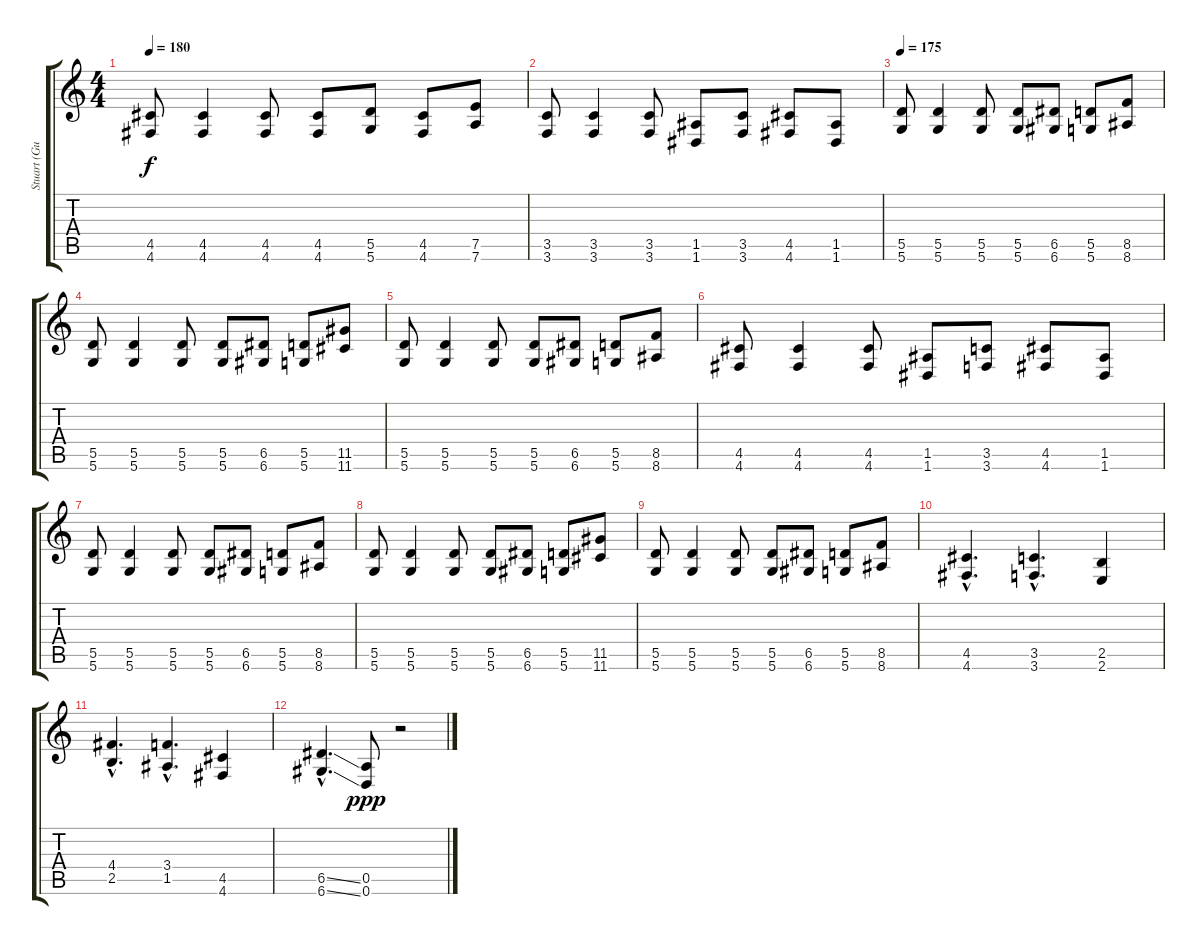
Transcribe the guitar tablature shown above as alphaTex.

\track ("Stuart (Guitar)" "Stuart (Gu") {instrument distortionguitar}
\staff {score tabs}
\tuning (E4 B3 G3 D3 A2 D2) {hide}
\ts (4 4)
\tempo 180
\clef g2
\ks c
(4.5 4.6).8{dy f} (4.5 4.6).4 (4.5 4.6).8 (4.5 4.6).8 (5.5 5.6).8 (4.5 4.6).8 (7.5 7.6).8 |
(3.5 3.6).8 (3.5 3.6).4 (3.5 3.6).8 (1.5 1.6).8 (3.5 3.6).8 (4.5 4.6).8 (1.5 1.6).8 |
\tempo 175
(5.5 5.6).8{balance 16} (5.5 5.6).4 (5.5 5.6).8 (5.5 5.6).8 (6.5 6.6).8 (5.5 5.6).8 (8.5 8.6).8 |
(5.5 5.6).8 (5.5 5.6).4 (5.5 5.6).8 (5.5 5.6).8 (6.5 6.6).8 (5.5 5.6).8 (11.5 11.6).8 |
(5.5 5.6).8 (5.5 5.6).4 (5.5 5.6).8 (5.5 5.6).8 (6.5 6.6).8 (5.5 5.6).8 (8.5 8.6).8 |
(4.5 4.6).8 (4.5 4.6).4 (4.5 4.6).8 (1.5 1.6).8 (3.5 3.6).8 (4.5 4.6).8 (1.5 1.6).8 |
(5.5 5.6).8 (5.5 5.6).4 (5.5 5.6).8 (5.5 5.6).8 (6.5 6.6).8 (5.5 5.6).8 (8.5 8.6).8 |
(5.5 5.6).8 (5.5 5.6).4 (5.5 5.6).8 (5.5 5.6).8 (6.5 6.6).8 (5.5 5.6).8 (11.5 11.6).8 |
(5.5 5.6).8 (5.5 5.6).4 (5.5 5.6).8 (5.5 5.6).8 (6.5 6.6).8 (5.5 5.6).8 (8.5 8.6).8 |
(4.5{hac} 4.6{hac}).4{d} (3.5{hac} 3.6{hac}).4{d} (2.5 2.6).4 |
(4.4{hac} 2.5{hac}).4{d} (3.4{hac} 1.5{hac}).4{d} (4.5 4.6).4 |
(6.5{ss hac} 6.6{ss hac}).4{d} (0.5 0.6).8{dy ppp} r.2
